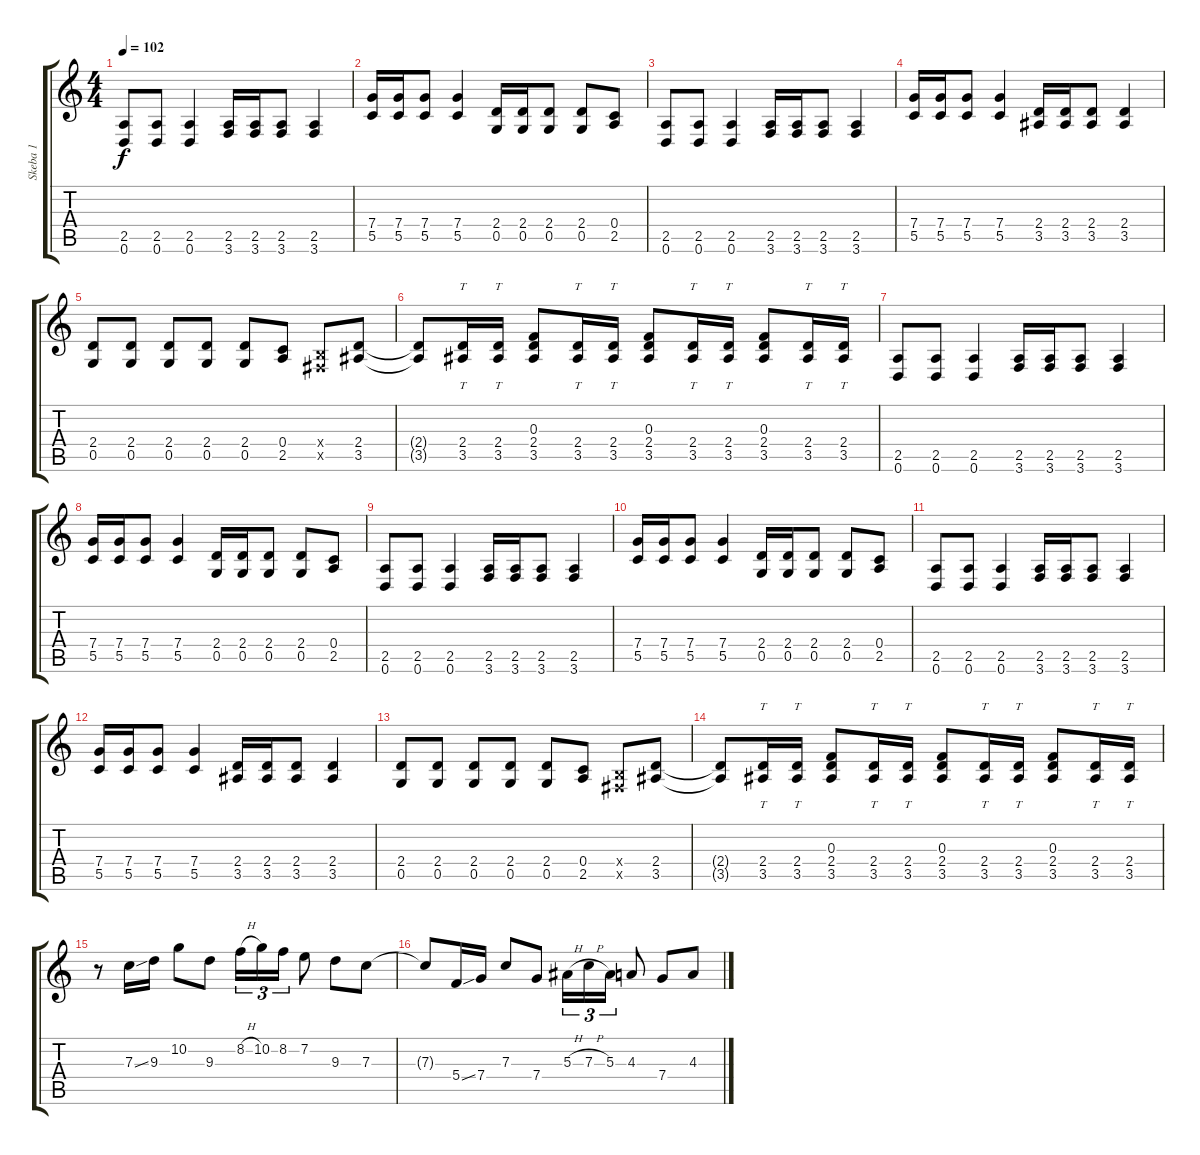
\track ("Skeba 1" "Skeba 1") {instrument distortionguitar}
\staff {score tabs}
\tuning (D4 A3 F3 C3 G2 D2) {hide}
\ts (4 4)
\tempo 102
\clef g2
\ks c
(2.5 0.6).8{dy f} (2.5 0.6).8 (2.5 0.6).4 (2.5 3.6).16 (2.5 3.6).16 (2.5 3.6).8 (2.5 3.6).4 |
(7.4 5.5).16 (7.4 5.5).16 (7.4 5.5).8 (7.4 5.5).4 (2.4 0.5).16 (2.4 0.5).16 (2.4 0.5).8 (2.4 0.5).8 (0.4 2.5).8 |
(2.5 0.6).8 (2.5 0.6).8 (2.5 0.6).4 (2.5 3.6).16 (2.5 3.6).16 (2.5 3.6).8 (2.5 3.6).4 |
(7.4 5.5).16 (7.4 5.5).16 (7.4 5.5).8 (7.4 5.5).4 (2.4 3.5).16 (2.4 3.5).16 (2.4 3.5).8 (2.4 3.5).4 |
(2.4 0.5).8 (2.4 0.5).8 (2.4 0.5).8 (2.4 0.5).8 (2.4 0.5).8 (0.4 2.5).8 (-1.4{x} -1.5{x}).8 (2.4 3.5).8 |
(2.4{t} 3.5{t}).8 (2.4 3.5).16{tt} (2.4 3.5).16{tt} (0.3 2.4 3.5).8 (2.4 3.5).16{tt} (2.4 3.5).16{tt} (0.3 2.4 3.5).8 (2.4 3.5).16{tt} (2.4 3.5).16{tt} (0.3 2.4 3.5).8 (2.4 3.5).16{tt} (2.4 3.5).16{tt} |
(2.5 0.6).8 (2.5 0.6).8 (2.5 0.6).4 (2.5 3.6).16 (2.5 3.6).16 (2.5 3.6).8 (2.5 3.6).4 |
(7.4 5.5).16 (7.4 5.5).16 (7.4 5.5).8 (7.4 5.5).4 (2.4 0.5).16 (2.4 0.5).16 (2.4 0.5).8 (2.4 0.5).8 (0.4 2.5).8 |
(2.5 0.6).8 (2.5 0.6).8 (2.5 0.6).4 (2.5 3.6).16 (2.5 3.6).16 (2.5 3.6).8 (2.5 3.6).4 |
(7.4 5.5).16 (7.4 5.5).16 (7.4 5.5).8 (7.4 5.5).4 (2.4 0.5).16 (2.4 0.5).16 (2.4 0.5).8 (2.4 0.5).8 (0.4 2.5).8 |
(2.5 0.6).8 (2.5 0.6).8 (2.5 0.6).4 (2.5 3.6).16 (2.5 3.6).16 (2.5 3.6).8 (2.5 3.6).4 |
(7.4 5.5).16 (7.4 5.5).16 (7.4 5.5).8 (7.4 5.5).4 (2.4 3.5).16 (2.4 3.5).16 (2.4 3.5).8 (2.4 3.5).4 |
(2.4 0.5).8 (2.4 0.5).8 (2.4 0.5).8 (2.4 0.5).8 (2.4 0.5).8 (0.4 2.5).8 (-1.4{x} -1.5{x}).8 (2.4 3.5).8 |
(2.4{t} 3.5{t}).8 (2.4 3.5).16{tt} (2.4 3.5).16{tt} (0.3 2.4 3.5).8 (2.4 3.5).16{tt} (2.4 3.5).16{tt} (0.3 2.4 3.5).8 (2.4 3.5).16{tt} (2.4 3.5).16{tt} (0.3 2.4 3.5).8 (2.4 3.5).16{tt} (2.4 3.5).16{tt} |
r.8 7.3{ss}.16 9.3.16 10.2.8 9.3.8 8.2{h}.16{tu (3 2)} 10.2.16{tu (3 2)} 8.2.16{tu (3 2)} 7.2.8 9.3.8 7.3.8 |
7.3{t}.8 5.4{ss}.16 7.4.16 7.3.8 7.4.8 5.3{h}.16{tu (3 2)} 7.3{h}.16{tu (3 2)} 5.3.16{tu (3 2)} 4.3.8 7.4.8 4.3.8
